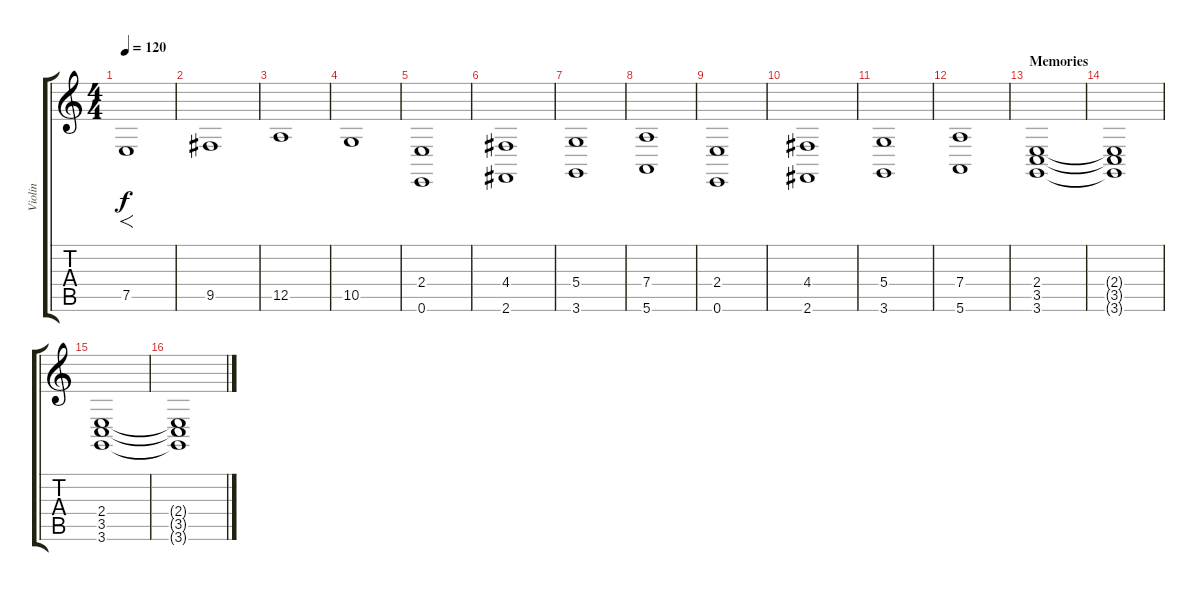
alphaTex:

\track ("Violin" "Violin") {instrument violin}
\staff {score tabs}
\tuning (E4 B3 G3 D3 A2 E2) {hide}
\ts (4 4)
\tempo 120
\clef g2
\ks c
7.5.1{f dy f} |
9.5.1 |
12.5.1 |
10.5.1 |
(2.4 0.6).1 |
(4.4 2.6).1 |
(5.4 3.6).1 |
(7.4 5.6).1 |
(2.4 0.6).1 |
(4.4 2.6).1 |
(5.4 3.6).1 |
(7.4 5.6).1 |
\section ("" "Memories")
(2.4 3.5 3.6).1 |
(2.4{t} 3.5{t} 3.6{t}).1 |
(2.4 3.5 3.6).1 |
(2.4{t} 3.5{t} 3.6{t}).1
